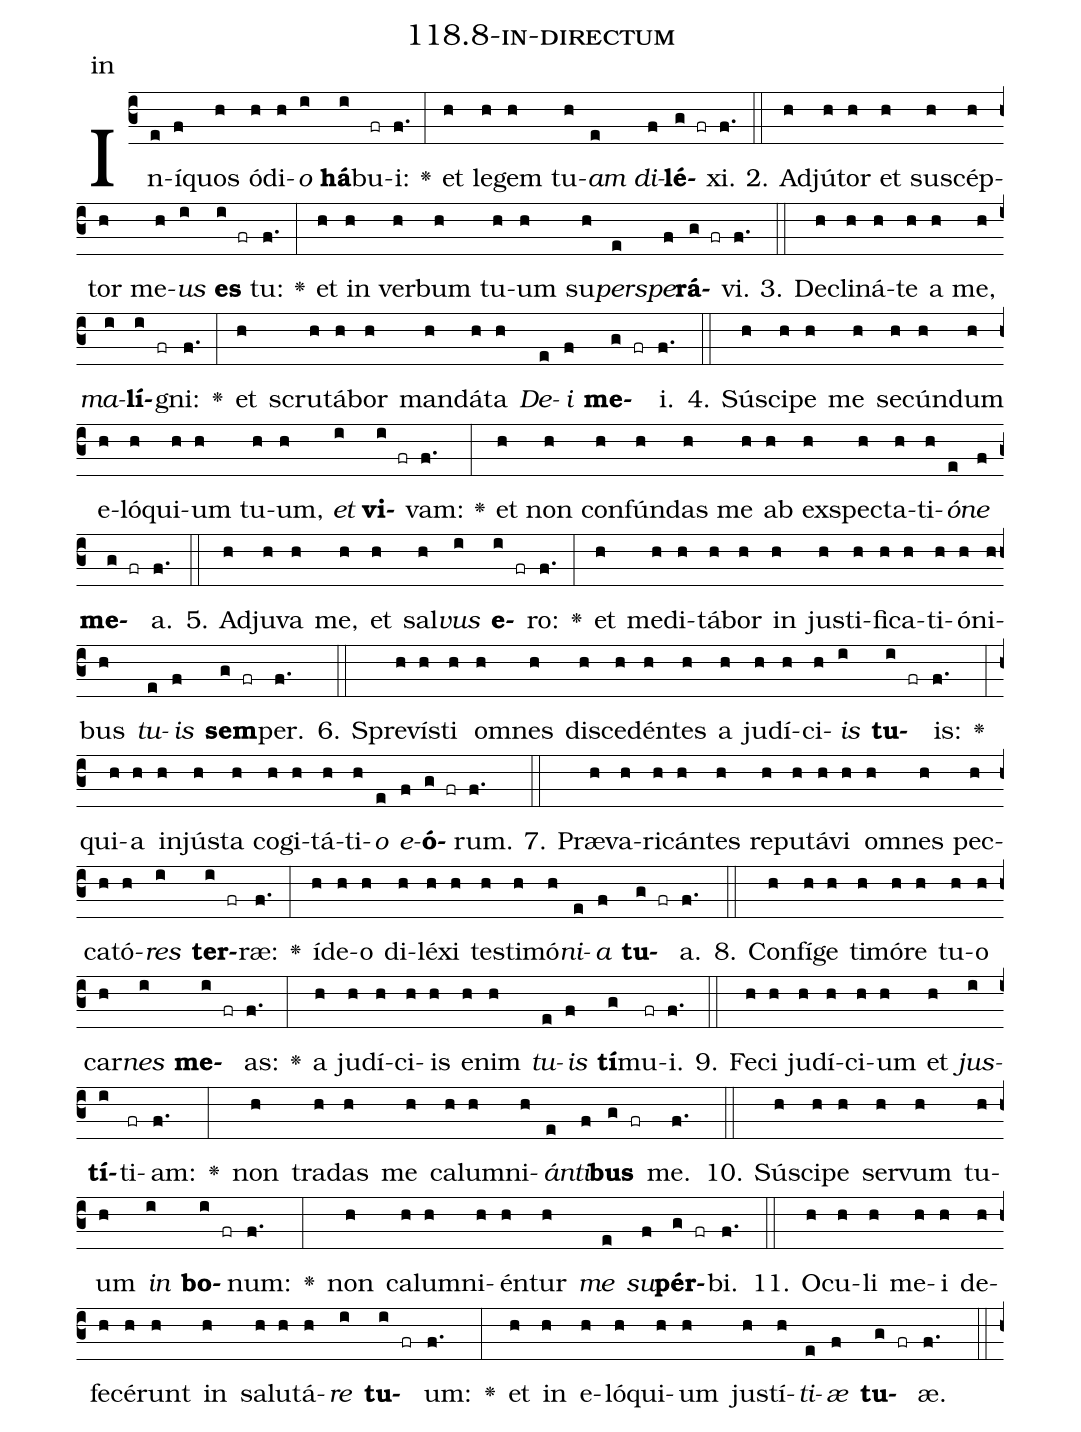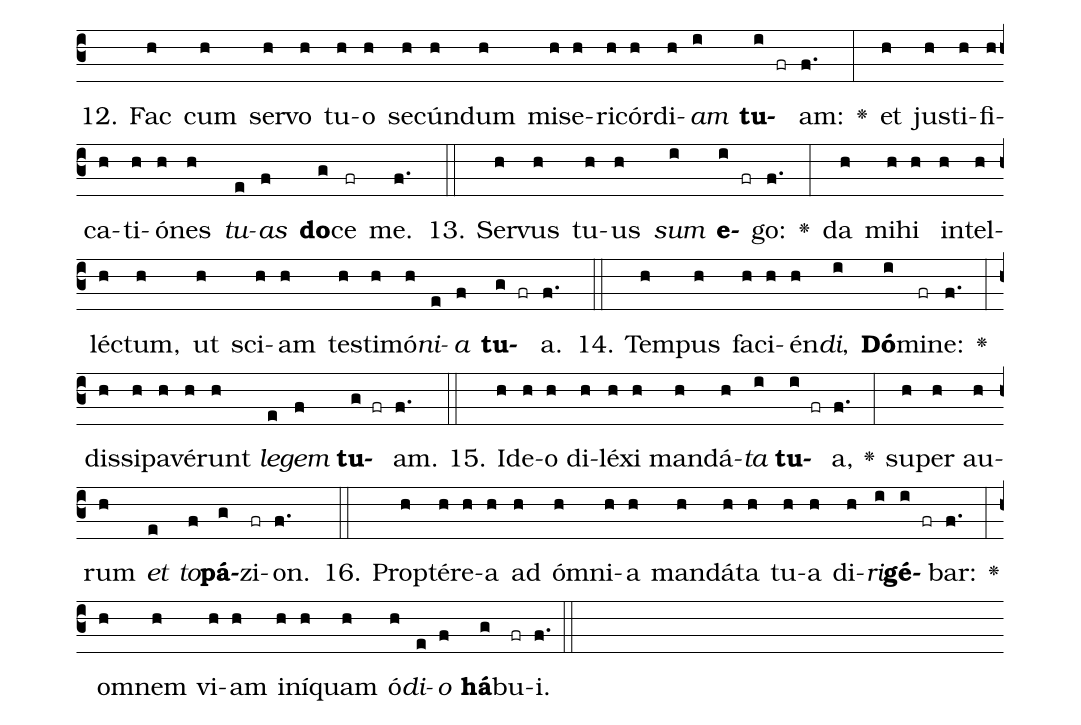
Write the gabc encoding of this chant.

name: 118.8-in-directum;
annotation: in;
%%
(c3)In(e)í(f)quos(h) ó(h)di(h)<i>o</i>(i) <b>há</b>(i)bu(fr)i:(f.) <v>\greheightstar</v>(:) et(h) le(h)gem(h) tu(h)<i>am</i>(e) <i>di</i>(f)<b>lé</b>(g fr)xi.(f.) (::)
2. Ad(h)jú(h)tor(h) et(h) su(h)scép(h)tor(h) me(h)<i>us</i>(i) <b>es</b>(i fr) tu:(f.) <v>\greheightstar</v>(:) et(h) in(h) ver(h)bum(h) tu(h)um(h) su(h)<i>per</i>(e)<i>spe</i>(f)<b>rá</b>(g fr)vi.(f.) (::)
3. De(h)cli(h)ná(h)te(h) a(h) me,(h) <i>ma</i>(i)<b>lí</b>(i fr)gni:(f.) <v>\greheightstar</v>(:) et(h) scru(h)tá(h)bor(h) man(h)dá(h)ta(h) <i>De</i>(e)<i>i</i>(f) <b>me</b>(g fr)i.(f.) (::)
4. Sú(h)sci(h)pe(h) me(h) se(h)cún(h)dum(h) e(h)ló(h)qui(h)um(h) tu(h)um,(h) <i>et</i>(i) <b>vi</b>(i fr)vam:(f.) <v>\greheightstar</v>(:) et(h) non(h) con(h)fún(h)das(h) me(h) ab(h) ex(h)spec(h)ta(h)ti(h)<i>ó</i>(e)<i>ne</i>(f) <b>me</b>(g fr)a.(f.) (::)
5. Ad(h)ju(h)va(h) me,(h) et(h) sal(h)<i>vus</i>(i) <b>e</b>(i fr)ro:(f.) <v>\greheightstar</v>(:) et(h) me(h)di(h)tá(h)bor(h) in(h) jus(h)ti(h)fi(h)ca(h)ti(h)ó(h)ni(h)bus(h) <i>tu</i>(e)<i>is</i>(f) <b>sem</b>(g fr)per.(f.) (::)
6. Spre(h)vís(h)ti(h) om(h)nes(h) di(h)sce(h)dén(h)tes(h) a(h) ju(h)dí(h)ci(h)<i>is</i>(i) <b>tu</b>(i fr)is:(f.) <v>\greheightstar</v>(:) qui(h)a(h) in(h)jús(h)ta(h) co(h)gi(h)tá(h)ti(h)<i>o</i>(e) <i>e</i>(f)<b>ó</b>(g fr)rum.(f.) (::)
7. Præ(h)va(h)ri(h)cán(h)tes(h) re(h)pu(h)tá(h)vi(h) om(h)nes(h) pec(h)ca(h)tó(h)<i>res</i>(i) <b>ter</b>(i fr)ræ:(f.) <v>\greheightstar</v>(:) íd(h)e(h)o(h) di(h)lé(h)xi(h) tes(h)ti(h)mó(h)<i>ni</i>(e)<i>a</i>(f) <b>tu</b>(g fr)a.(f.) (::)
8. Con(h)fí(h)ge(h) ti(h)mó(h)re(h) tu(h)o(h) car(h)<i>nes</i>(i) <b>me</b>(i fr)as:(f.) <v>\greheightstar</v>(:) a(h) ju(h)dí(h)ci(h)is(h) e(h)nim(h) <i>tu</i>(e)<i>is</i>(f) <b>tí</b>(g)mu(fr)i.(f.) (::)
9. Fe(h)ci(h) ju(h)dí(h)ci(h)um(h) et(h) <i>jus</i>(i)<b>tí</b>(i)ti(fr)am:(f.) <v>\greheightstar</v>(:) non(h) tra(h)das(h) me(h) ca(h)lum(h)ni(h)<i>án</i>(e)<i>ti</i>(f)<b>bus</b>(g fr) me.(f.) (::)
10. Sú(h)sci(h)pe(h) ser(h)vum(h) tu(h)um(h) <i>in</i>(i) <b>bo</b>(i fr)num:(f.) <v>\greheightstar</v>(:) non(h) ca(h)lum(h)ni(h)én(h)tur(h) <i>me</i>(e) <i>su</i>(f)<b>pér</b>(g fr)bi.(f.) (::)
11. O(h)cu(h)li(h) me(h)i(h) de(h)fe(h)cé(h)runt(h) in(h) sa(h)lu(h)tá(h)<i>re</i>(i) <b>tu</b>(i fr)um:(f.) <v>\greheightstar</v>(:) et(h) in(h) e(h)ló(h)qui(h)um(h) jus(h)tí(h)<i>ti</i>(e)<i>æ</i>(f) <b>tu</b>(g fr)æ.(f.) (::)
12. Fac(h) cum(h) ser(h)vo(h) tu(h)o(h) se(h)cún(h)dum(h) mi(h)se(h)ri(h)cór(h)di(h)<i>am</i>(i) <b>tu</b>(i fr)am:(f.) <v>\greheightstar</v>(:) et(h) jus(h)ti(h)fi(h)ca(h)ti(h)ó(h)nes(h) <i>tu</i>(e)<i>as</i>(f) <b>do</b>(g)ce(fr) me.(f.) (::)
13. Ser(h)vus(h) tu(h)us(h) <i>sum</i>(i) <b>e</b>(i fr)go:(f.) <v>\greheightstar</v>(:) da(h) mi(h)hi(h) in(h)tel(h)léc(h)tum,(h) ut(h) sci(h)am(h) tes(h)ti(h)mó(h)<i>ni</i>(e)<i>a</i>(f) <b>tu</b>(g fr)a.(f.) (::)
14. Tem(h)pus(h) fa(h)ci(h)én(h)<i>di</i>,(i) <b>Dó</b>(i)mi(fr)ne:(f.) <v>\greheightstar</v>(:) dis(h)si(h)pa(h)vé(h)runt(h) <i>le</i>(e)<i>gem</i>(f) <b>tu</b>(g fr)am.(f.) (::)
15. Id(h)e(h)o(h) di(h)lé(h)xi(h) man(h)dá(h)<i>ta</i>(i) <b>tu</b>(i fr)a,(f.) <v>\greheightstar</v>(:) su(h)per(h) au(h)rum(h) <i>et</i>(e) <i>to</i>(f)<b>pá</b>(g)zi(fr)on.(f.) (::)
16. Prop(h)tér(h)e(h)a(h) ad(h) óm(h)ni(h)a(h) man(h)dá(h)ta(h) tu(h)a(h) di(h)<i>ri</i>(i)<b>gé</b>(i fr)bar:(f.) <v>\greheightstar</v>(:) om(h)nem(h) vi(h)am(h) in(h)í(h)quam(h) ó(h)<i>di</i>(e)<i>o</i>(f) <b>há</b>(g)bu(fr)i.(f.) (::)
